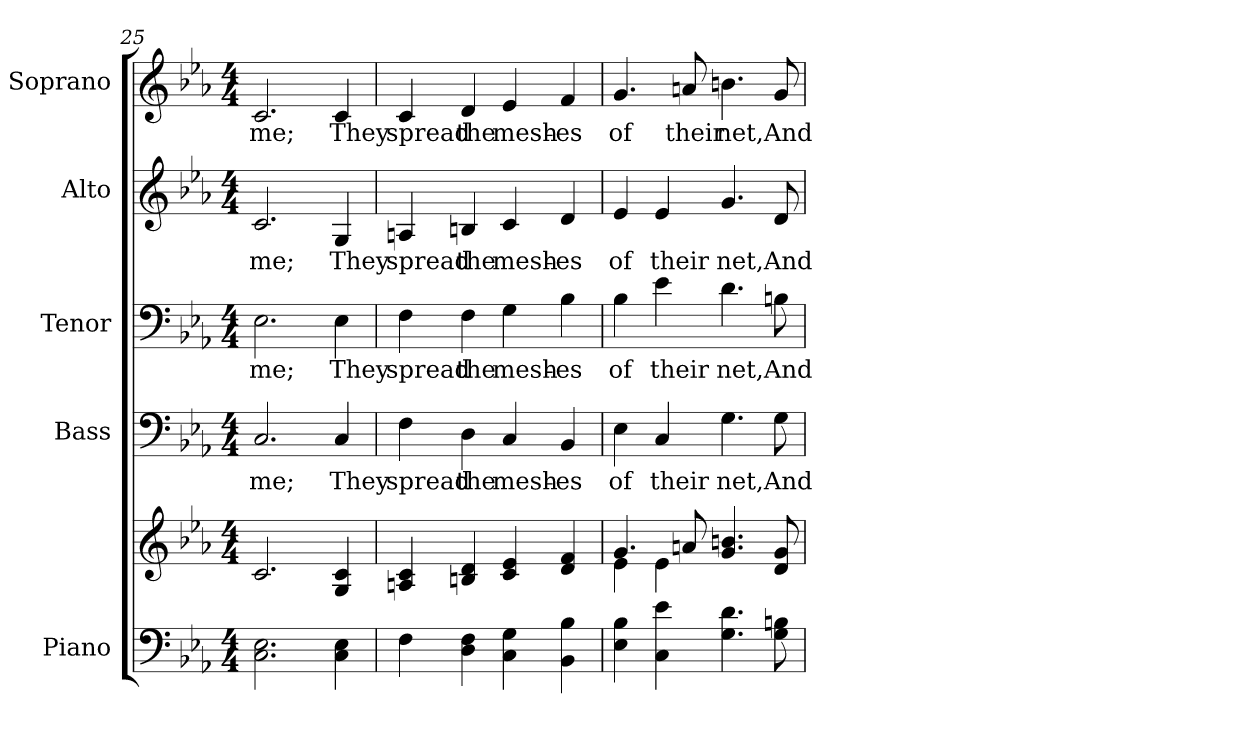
**kern	**kern	**kern	**text	**kern	**text	**kern	**text	**kern	**text
*part5	*part5	*part4	*part4	*part3	*part3	*part2	*part2	*part1	*part1
*staff6	*staff5	*staff4	*staff4	*staff3	*staff3	*staff2	*staff2	*staff1	*staff1
*I"Piano	*	*I"Bass	*	*I"Tenor	*	*I"Alto	*	*I"Soprano	*
*I'Pno.	*	*I'B.	*	*I'T.	*	*I'A.	*	*I'S.	*
!!LO:PB:g=z
*clefF4	*clefG2	*clefF4	*	*clefF4	*	*clefG2	*	*clefG2	*
*k[b-e-a-]	*k[b-e-a-]	*k[b-e-a-]	*	*k[b-e-a-]	*	*k[b-e-a-]	*	*k[b-e-a-]	*
*E-:	*E-:	*E-:	*	*E-:	*	*E-:	*	*E-:	*
*M4/4	*M4/4	*M4/4	*	*M4/4	*	*M4/4	*	*M4/4	*
=25	=25	=25	=25	=25	=25	=25	=25	=25	=25
!	!	!	!LO:LY:b:color=#000000	!	!	!	!	!	!
!	!	!	!	!	!LO:LY:b:color=#000000	!	!	!	!
!	!	!	!	!	!	!	!LO:LY:b:color=#000000	!	!
!	!	!	!	!	!	!	!	!	!LO:LY:b:color=#000000
2.Ci\ 2.E-i	2.ci/	2.Ci/	me;	2.E-i\	me;	2.ci/	me;	2.ci/	me;
!	!	!	!LO:LY:b:color=#000000	!	!	!	!	!	!
!	!	!	!	!	!LO:LY:b:color=#000000	!	!	!	!
!	!	!	!	!	!	!	!LO:LY:b:color=#000000	!	!
!	!	!	!	!	!	!	!	!	!LO:LY:b:color=#000000
4Ci\ 4E-i	4Gi/ 4ci	4Ci/	They	4E-i\	They	4Gi/	They	4ci/	They
=26	=26	=26	=26	=26	=26	=26	=26	=26	=26
!	!	!	!LO:LY:b:color=#000000	!	!	!	!	!	!
!	!	!	!	!	!LO:LY:b:color=#000000	!	!	!	!
!	!	!	!	!	!	!	!LO:LY:b:color=#000000	!	!
!	!	!	!	!	!	!	!	!	!LO:LY:b:color=#000000
4Fi\	4Ani/ 4ci	4Fi\	spread	4Fi\	spread	4Ani/	spread	4ci/	spread
!	!	!	!LO:LY:b:color=#000000	!	!	!	!	!	!
!	!	!	!	!	!LO:LY:b:color=#000000	!	!	!	!
!	!	!	!	!	!	!	!LO:LY:b:color=#000000	!	!
!	!	!	!	!	!	!	!	!	!LO:LY:b:color=#000000
4Di\ 4Fi	4Bni/ 4di	4Di\	the	4Fi\	the	4Bni/	the	4di/	the
!	!	!	!LO:LY:b:color=#000000	!	!	!	!	!	!
!	!	!	!	!	!LO:LY:b:color=#000000	!	!	!	!
!	!	!	!	!	!	!	!LO:LY:b:color=#000000	!	!
!	!	!	!	!	!	!	!	!	!LO:LY:b:color=#000000
4Ci\ 4Gi	4ci/ 4e-i	4Ci/	mesh-	4Gi\	mesh-	4ci/	mesh-	4e-i/	mesh-
!	!	!	!LO:LY:b:color=#000000	!	!	!	!	!	!
!	!	!	!	!	!LO:LY:b:color=#000000	!	!	!	!
!	!	!	!	!	!	!	!LO:LY:b:color=#000000	!	!
!	!	!	!	!	!	!	!	!	!LO:LY:b:color=#000000
4BB-i\ 4B-i	4di/ 4fi	4BB-i/	-es	4B-i\	-es	4di/	-es	4fi/	-es
=27	=27	=27	=27	=27	=27	=27	=27	=27	=27
*	*^	*	*	*	*	*	*	*	*
!	!	!	!	!LO:LY:b:color=#000000	!	!	!	!	!	!
!	!	!	!	!	!	!LO:LY:b:color=#000000	!	!	!	!
!	!	!	!	!	!	!	!	!LO:LY:b:color=#000000	!	!
!	!	!	!	!	!	!	!	!	!	!LO:LY:b:color=#000000
4E-i\ 4B-i	4.gi/	4e-i\	4E-i\	of	4B-i\	of	4e-i/	of	4.gi/	of
!	!	!	!	!LO:LY:b:color=#000000	!	!	!	!	!	!
!	!	!	!	!	!	!LO:LY:b:color=#000000	!	!	!	!
!	!	!	!	!	!	!	!	!LO:LY:b:color=#000000	!	!
4Ci\ 4e-i	.	4e-i\	4Ci/	their	4e-i\	their	4e-i/	their	.	.
!	!	!	!	!	!	!	!	!	!	!LO:LY:b:color=#000000
.	8ani/	.	.	.	.	.	.	.	8ani/	their
!	!	!	!	!LO:LY:b:color=#000000	!	!	!	!	!	!
!	!	!	!	!	!	!LO:LY:b:color=#000000	!	!	!	!
!	!	!	!	!	!	!	!	!LO:LY:b:color=#000000	!	!
!	!	!	!	!	!	!	!	!	!	!LO:LY:b:color=#000000
4.Gi\ 4.di	4.gi/ 4.bni	2ryy	4.Gi\	net,	4.di\	net,	4.gi/	net,	4.bni\	net,
!	!	!	!	!LO:LY:b:color=#000000	!	!	!	!	!	!
!	!	!	!	!	!	!LO:LY:b:color=#000000	!	!	!	!
!	!	!	!	!	!	!	!	!LO:LY:b:color=#000000	!	!
!	!	!	!	!	!	!	!	!	!	!LO:LY:b:color=#000000
8Gi\ 8Bni	8di/ 8gi	.	8Gi\	And	8Bni\	And	8di/	And	8gi/	And
*	*v	*v	*	*	*	*	*	*	*	*
=	=	=	=	=	=	=	=	=	=
*-	*-	*-	*-	*-	*-	*-	*-	*-	*-
